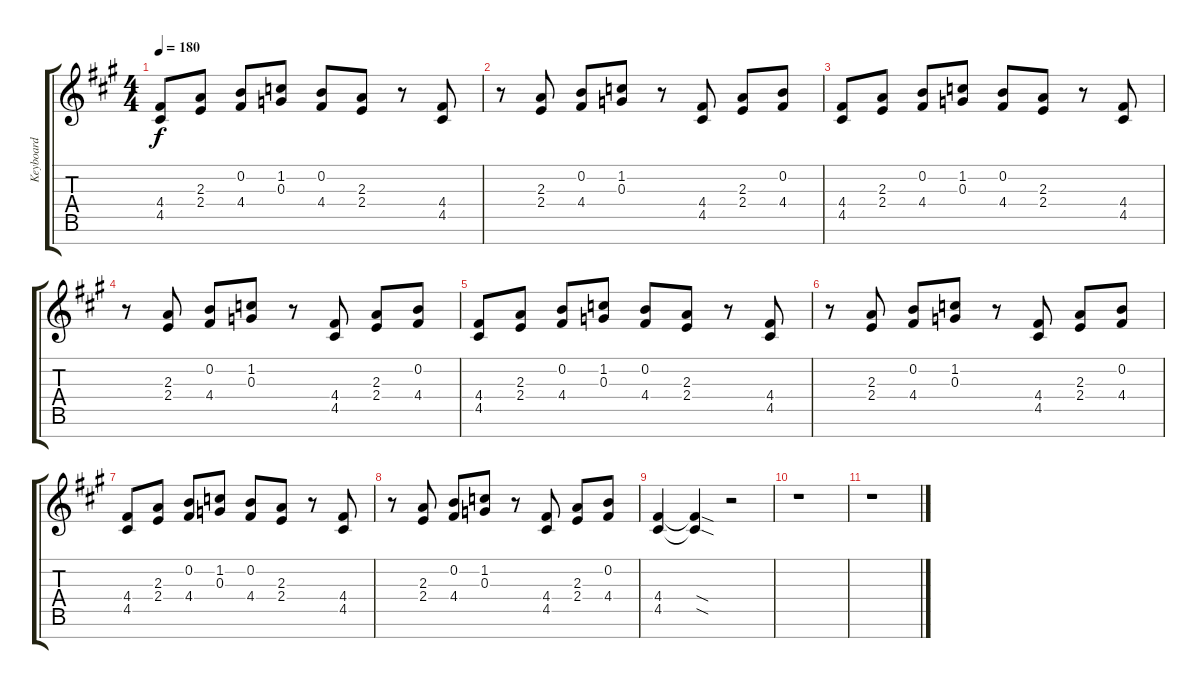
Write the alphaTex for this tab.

\track ("Keyboard" "Keyboard") {instrument rockorgan}
\staff {score tabs}
\tuning (E5 B4 G4 D4 A3 E3 B2) {hide}
\ts (4 4)
\tempo 180
\clef g2
\ks a
(4.4 4.5).8{dy f} (2.3 2.4).8 (0.2 4.4).8 (1.2 0.3).8 (0.2 4.4).8 (2.3 2.4).8 r.8 (4.4 4.5).8 |
r.8 (2.3 2.4).8 (0.2 4.4).8 (1.2 0.3).8 r.8 (4.4 4.5).8 (2.3 2.4).8 (0.2 4.4).8 |
(4.4 4.5).8 (2.3 2.4).8 (0.2 4.4).8 (1.2 0.3).8 (0.2 4.4).8 (2.3 2.4).8 r.8 (4.4 4.5).8 |
r.8 (2.3 2.4).8 (0.2 4.4).8 (1.2 0.3).8 r.8 (4.4 4.5).8 (2.3 2.4).8 (0.2 4.4).8 |
(4.4 4.5).8 (2.3 2.4).8 (0.2 4.4).8 (1.2 0.3).8 (0.2 4.4).8 (2.3 2.4).8 r.8 (4.4 4.5).8 |
r.8 (2.3 2.4).8 (0.2 4.4).8 (1.2 0.3).8 r.8 (4.4 4.5).8 (2.3 2.4).8 (0.2 4.4).8 |
(4.4 4.5).8 (2.3 2.4).8 (0.2 4.4).8 (1.2 0.3).8 (0.2 4.4).8 (2.3 2.4).8 r.8 (4.4 4.5).8 |
r.8 (2.3 2.4).8 (0.2 4.4).8 (1.2 0.3).8 r.8 (4.4 4.5).8 (2.3 2.4).8 (0.2 4.4).8 |
(4.4 4.5).4 (4.4{sod t} 4.5{sod t}).4 r.2 |
r.1 |
r.1
